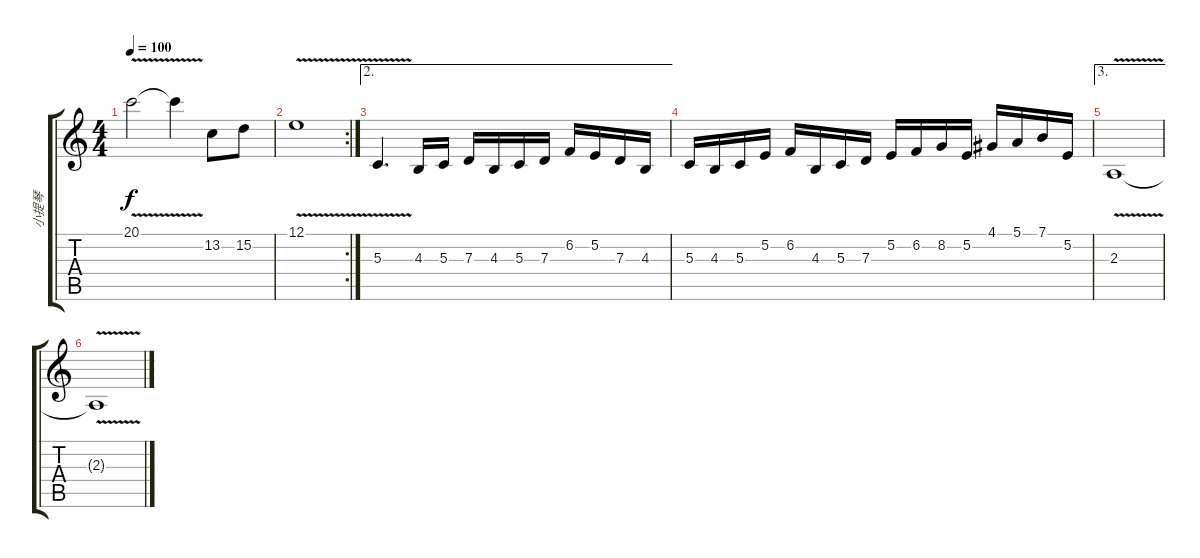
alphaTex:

\track ("小提琴" "小提琴") {solo instrument violin}
\staff {score tabs}
\tuning (E4 B3 G3 D3 A2 E2) {hide}
\ts (4 4)
\tempo 100
\clef g2
\ks c
20.1{v}.2{dy f} 20.1{t}.4 13.2.8 15.2.8 |
\rc 2
12.1{v}.1 |
\ae 2
5.3{v}.4{d} 4.3.16 5.3.16 7.3.16 4.3.16 5.3.16 7.3.16 6.2.16 5.2.16 7.3.16 4.3.16 |
5.3.16 4.3.16 5.3.16 5.2.16 6.2.16 4.3.16 5.3.16 7.3.16 5.2.16 6.2.16 8.2.16 5.2.16 4.1.16 5.1.16 7.1.16 5.2.16 |
\ae 3
2.3{v}.1 |
2.3{t}.1
